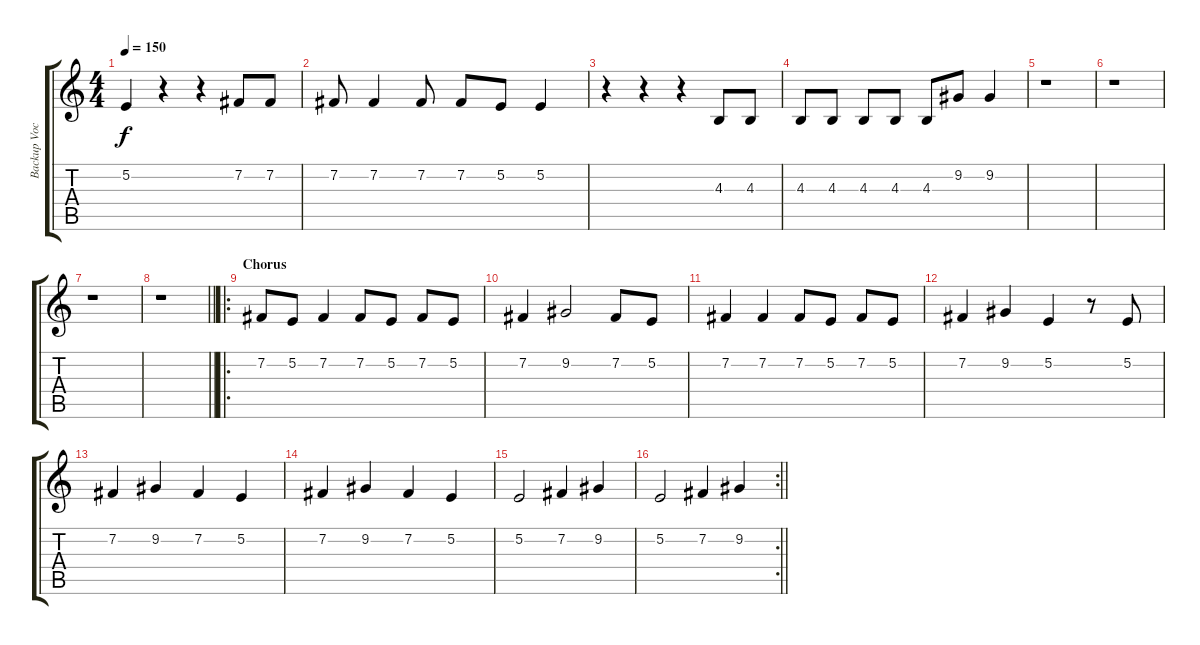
\track ("Backup Vocals" "Backup Voc") {instrument churchorgan}
\staff {score tabs}
\tuning (E4 B3 G3 D3 A2 E2) {hide}
\ts (4 4)
\tempo 150
\clef g2
\ks c
5.2{t}.4{dy f} r.4 r.4 7.2.8 7.2.8 |
7.2.8 7.2.4 7.2.8 7.2.8 5.2.8 5.2.4 |
r.4 r.4 r.4 4.3.8 4.3.8 |
4.3.8 4.3.8 4.3.8 4.3.8 4.3.8 9.2.8 9.2.4 |
r.1 |
r.1 |
r.1 |
\barLineRight lightlight
r.1 |
\ro
\section ("" "Chorus")
7.2.8 5.2.8 7.2.4 7.2.8 5.2.8 7.2.8 5.2.8 |
7.2.4 9.2.2 7.2.8 5.2.8 |
7.2.4 7.2.4 7.2.8 5.2.8 7.2.8 5.2.8 |
7.2.4 9.2.4 5.2.4 r.8 5.2.8 |
7.2.4 9.2.4 7.2.4 5.2.4 |
7.2.4 9.2.4 7.2.4 5.2.4 |
5.2.2 7.2.4 9.2.4 |
\rc 2
\barLineRight lightlight
5.2.2 7.2.4 9.2.4
